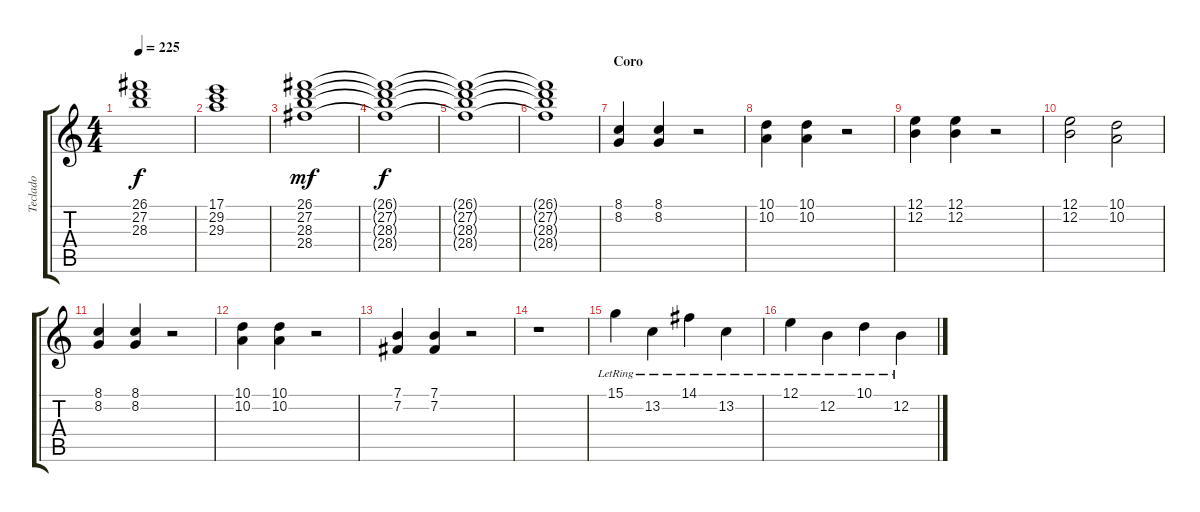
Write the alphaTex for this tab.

\track ("Teclado" "Teclado") {instrument drawbarorgan}
\staff {score tabs}
\tuning (E4 B3 G3 D3 A2 E2) {hide}
\ts (4 4)
\tempo 225
\clef g2
\ks c
(26.1 27.2 28.3).1{dy f} |
(17.1 29.2 29.3).1 |
(26.1 27.2 28.3 28.4).1{dy mf volume 9 instrument stringensemble1} |
(26.1{t} 27.2{t} 28.3{t} 28.4{t}).1{dy f} |
(26.1{t} 27.2{t} 28.3{t} 28.4{t}).1 |
(26.1{t} 27.2{t} 28.3{t} 28.4{t}).1 |
\section ("" "Coro")
(8.1 8.2).4{instrument musicbox} (8.1 8.2).4 r.2 |
(10.1 10.2).4 (10.1 10.2).4 r.2 |
(12.1 12.2).4 (12.1 12.2).4 r.2 |
(12.1 12.2).2 (10.1 10.2).2 |
(8.1 8.2).4 (8.1 8.2).4 r.2 |
(10.1 10.2).4 (10.1 10.2).4 r.2 |
(7.1 7.2).4 (7.1 7.2).4 r.2 |
r.1 |
15.1{lr}.4{volume 16 instrument musicbox} 13.2{lr}.4 14.1{lr}.4 13.2{lr}.4 |
12.1{lr}.4 12.2{lr}.4 10.1{lr}.4 12.2{lr}.4
